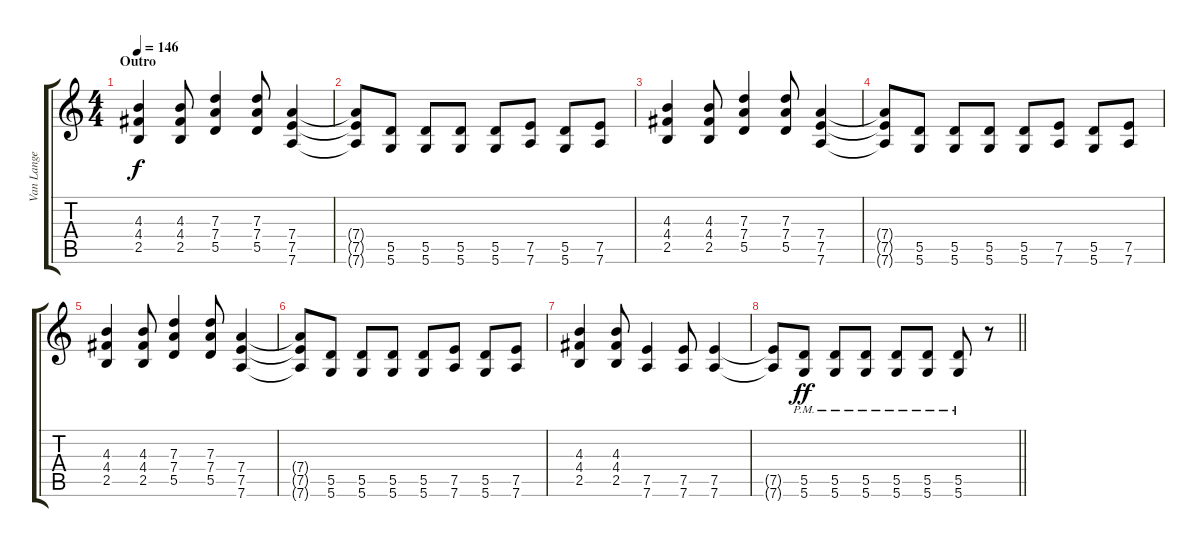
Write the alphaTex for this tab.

\track ("Van Lange" "Van Lange") {instrument distortionguitar}
\staff {score tabs}
\tuning (E4 B3 G3 D3 A2 D2) {hide}
\ts (4 4)
\section ("" "Outro")
\tempo 146
\clef g2
\ks c
(4.3 4.4 2.5).4{dy f} (4.3 4.4 2.5).8 (7.3 7.4 5.5).4 (7.3 7.4 5.5).8 (7.4 7.5 7.6).4 |
(7.4{t} 7.5{t} 7.6{t}).8 (5.5 5.6).8 (5.5 5.6).8 (5.5 5.6).8 (5.5 5.6).8 (7.5 7.6).8 (5.5 5.6).8 (7.5 7.6).8 |
(4.3 4.4 2.5).4 (4.3 4.4 2.5).8 (7.3 7.4 5.5).4 (7.3 7.4 5.5).8 (7.4 7.5 7.6).4 |
(7.4{t} 7.5{t} 7.6{t}).8 (5.5 5.6).8 (5.5 5.6).8 (5.5 5.6).8 (5.5 5.6).8 (7.5 7.6).8 (5.5 5.6).8 (7.5 7.6).8 |
(4.3 4.4 2.5).4 (4.3 4.4 2.5).8 (7.3 7.4 5.5).4 (7.3 7.4 5.5).8 (7.4 7.5 7.6).4 |
(7.4{t} 7.5{t} 7.6{t}).8 (5.5 5.6).8 (5.5 5.6).8 (5.5 5.6).8 (5.5 5.6).8 (7.5 7.6).8 (5.5 5.6).8 (7.5 7.6).8 |
(4.3 4.4 2.5).4 (4.3 4.4 2.5).8 (7.5 7.6).4 (7.5 7.6).8 (7.5 7.6).4 |
\barLineRight lightlight
(7.5{t} 7.6{t}).8 (5.5{pm} 5.6{pm}).8{dy ff} (5.5{pm} 5.6{pm}).8 (5.5{pm} 5.6{pm}).8 (5.5{pm} 5.6{pm}).8 (5.5{pm} 5.6{pm}).8 (5.5{pm} 5.6{pm}).8 r.8
